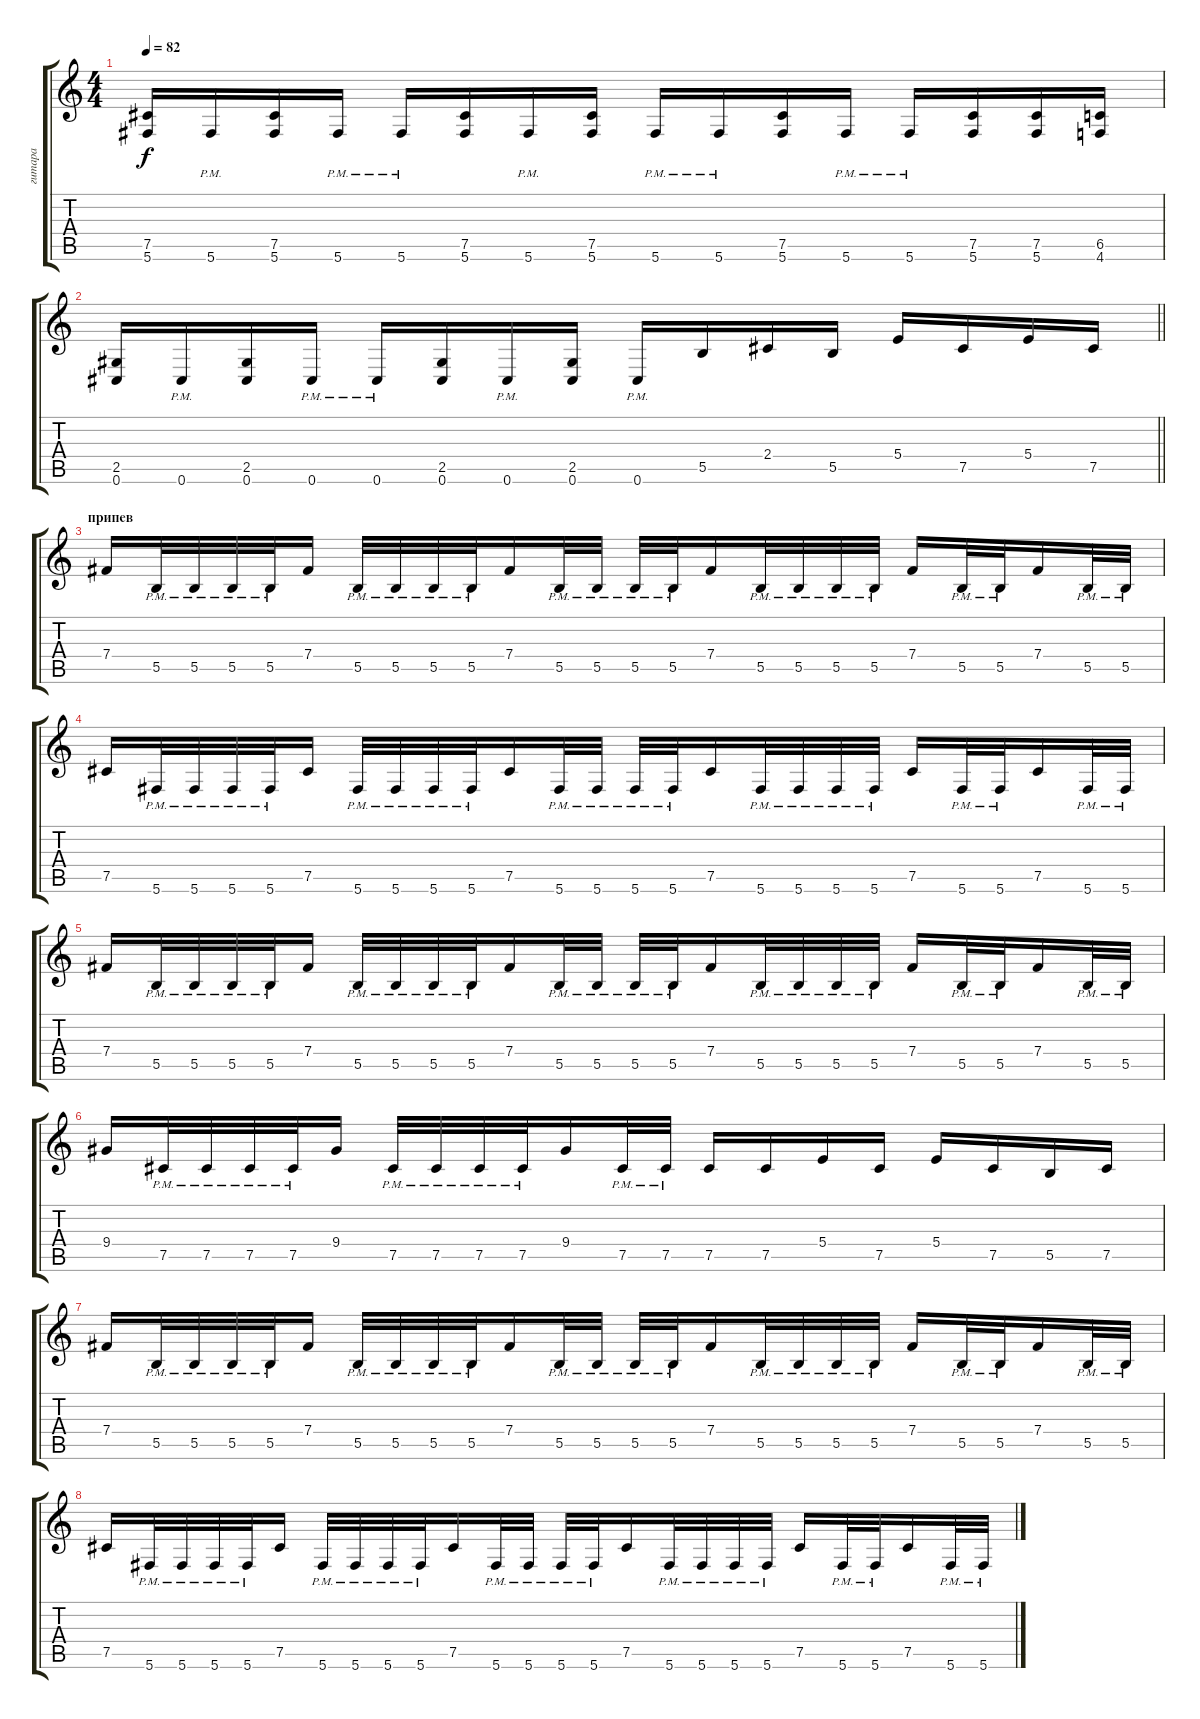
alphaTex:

\track ("гитара" "гитара") {instrument distortionguitar}
\staff {score tabs}
\tuning (Db4 Ab3 E3 B2 Gb2 Db2) {hide}
\ts (4 4)
\tempo 82
\clef g2
\ks c
(7.5 5.6).16{dy f} 5.6{pm}.16 (7.5 5.6).16 5.6{pm}.16 5.6{pm}.16 (7.5 5.6).16 5.6{pm}.16 (7.5 5.6).16 5.6{pm}.16 5.6{pm}.16 (7.5 5.6).16 5.6{pm}.16 5.6{pm}.16 (7.5 5.6).16 (7.5 5.6).16 (6.5 4.6).16 |
\barLineRight lightlight
(2.5 0.6).16 0.6{pm}.16 (2.5 0.6).16 0.6{pm}.16 0.6{pm}.16 (2.5 0.6).16 0.6{pm}.16 (2.5 0.6).16 0.6{pm}.16 5.5.16 2.4.16 5.5.16 5.4.16 7.5.16 5.4.16 7.5.16 |
\section ("" "припев")
7.4.16 5.5{pm}.32 5.5{pm}.32 5.5{pm}.32 5.5{pm}.32 7.4.16 5.5{pm}.32 5.5{pm}.32 5.5{pm}.32 5.5{pm}.32 7.4.16 5.5{pm}.32 5.5{pm}.32 5.5{pm}.32 5.5{pm}.32 7.4.16 5.5{pm}.32 5.5{pm}.32 5.5{pm}.32 5.5{pm}.32 7.4.16 5.5{pm}.32 5.5{pm}.32 7.4.16 5.5{pm}.32 5.5{pm}.32 |
7.5.16 5.6{pm}.32 5.6{pm}.32 5.6{pm}.32 5.6{pm}.32 7.5.16 5.6{pm}.32 5.6{pm}.32 5.6{pm}.32 5.6{pm}.32 7.5.16 5.6{pm}.32 5.6{pm}.32 5.6{pm}.32 5.6{pm}.32 7.5.16 5.6{pm}.32 5.6{pm}.32 5.6{pm}.32 5.6{pm}.32 7.5.16 5.6{pm}.32 5.6{pm}.32 7.5.16 5.6{pm}.32 5.6{pm}.32 |
7.4.16 5.5{pm}.32 5.5{pm}.32 5.5{pm}.32 5.5{pm}.32 7.4.16 5.5{pm}.32 5.5{pm}.32 5.5{pm}.32 5.5{pm}.32 7.4.16 5.5{pm}.32 5.5{pm}.32 5.5{pm}.32 5.5{pm}.32 7.4.16 5.5{pm}.32 5.5{pm}.32 5.5{pm}.32 5.5{pm}.32 7.4.16 5.5{pm}.32 5.5{pm}.32 7.4.16 5.5{pm}.32 5.5{pm}.32 |
9.4.16 7.5{pm}.32 7.5{pm}.32 7.5{pm}.32 7.5{pm}.32 9.4.16 7.5{pm}.32 7.5{pm}.32 7.5{pm}.32 7.5{pm}.32 9.4.16 7.5{pm}.32 7.5{pm}.32 7.5.16 7.5.16 5.4.16 7.5.16 5.4.16 7.5.16 5.5.16 7.5.16 |
7.4.16 5.5{pm}.32 5.5{pm}.32 5.5{pm}.32 5.5{pm}.32 7.4.16 5.5{pm}.32 5.5{pm}.32 5.5{pm}.32 5.5{pm}.32 7.4.16 5.5{pm}.32 5.5{pm}.32 5.5{pm}.32 5.5{pm}.32 7.4.16 5.5{pm}.32 5.5{pm}.32 5.5{pm}.32 5.5{pm}.32 7.4.16 5.5{pm}.32 5.5{pm}.32 7.4.16 5.5{pm}.32 5.5{pm}.32 |
7.5.16 5.6{pm}.32 5.6{pm}.32 5.6{pm}.32 5.6{pm}.32 7.5.16 5.6{pm}.32 5.6{pm}.32 5.6{pm}.32 5.6{pm}.32 7.5.16 5.6{pm}.32 5.6{pm}.32 5.6{pm}.32 5.6{pm}.32 7.5.16 5.6{pm}.32 5.6{pm}.32 5.6{pm}.32 5.6{pm}.32 7.5.16 5.6{pm}.32 5.6{pm}.32 7.5.16 5.6{pm}.32 5.6{pm}.32
